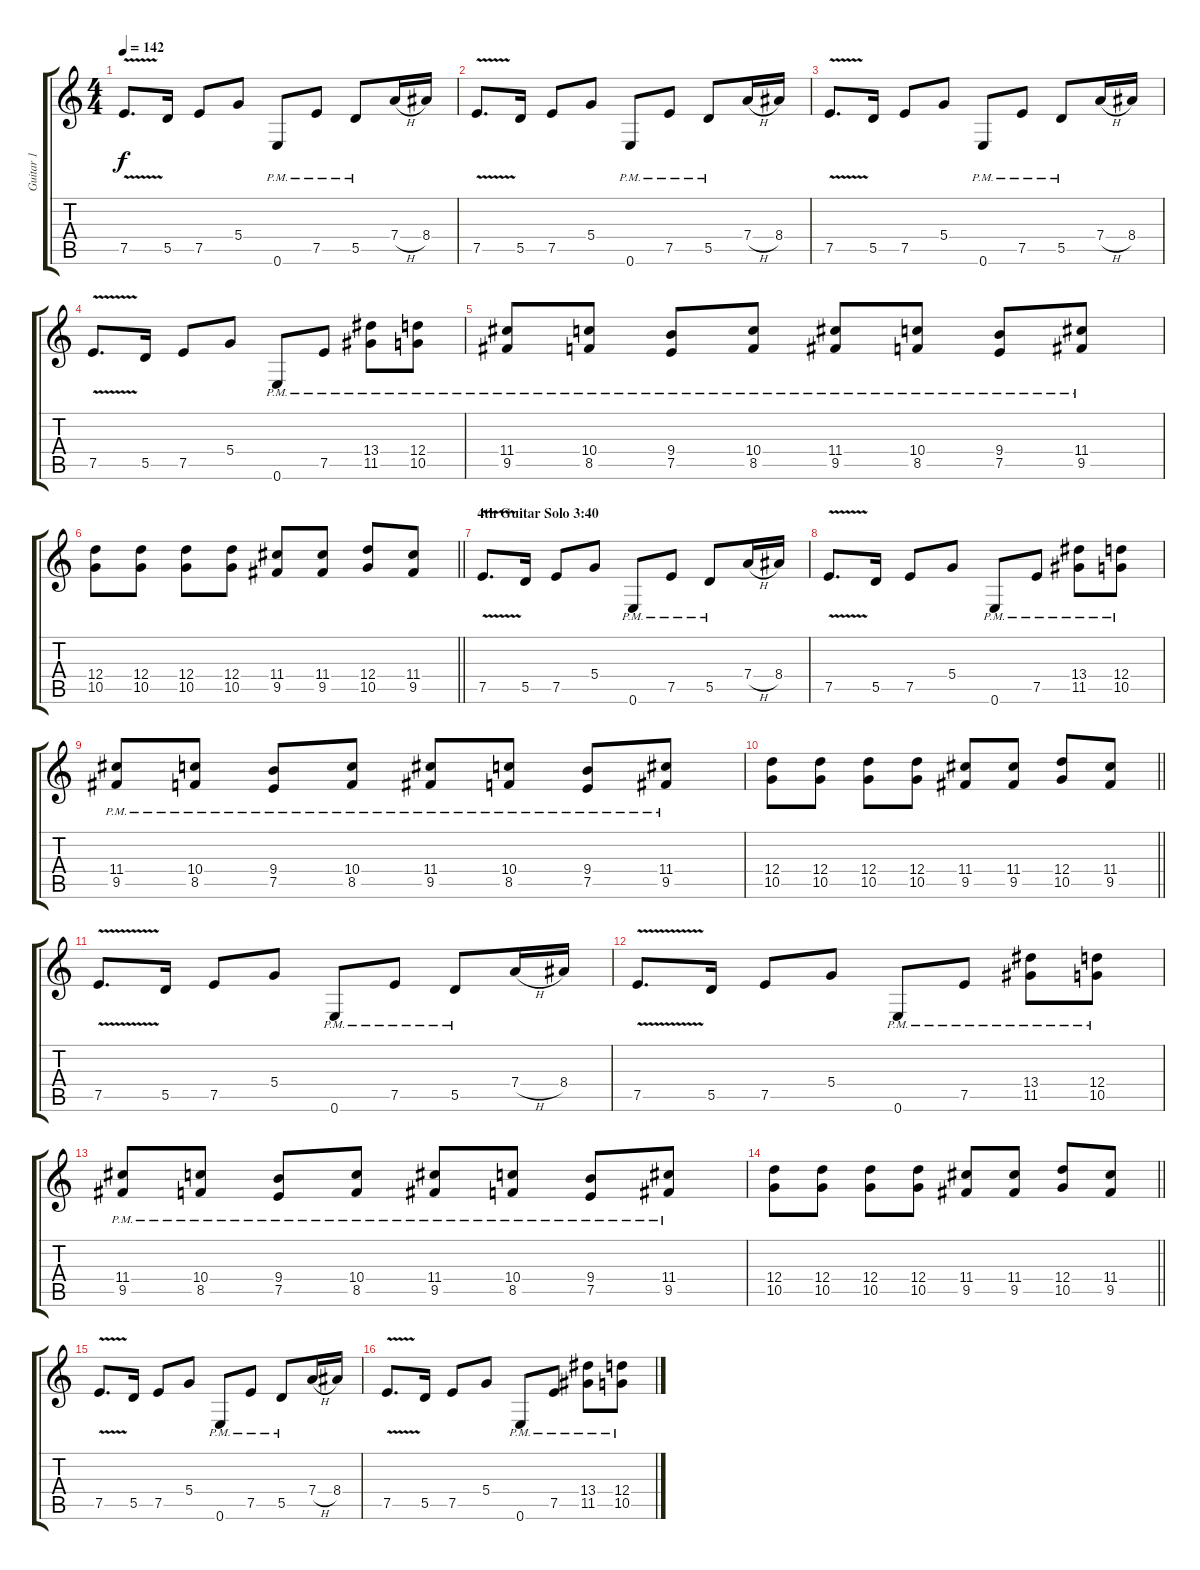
\track ("Guitar 1" "Guitar 1") {instrument distortionguitar}
\staff {score tabs}
\tuning (E4 B3 G3 D3 A2 E2) {hide}
\ts (4 4)
\tempo 142
\clef g2
\ks c
7.5{v}.8{d dy f} 5.5.16 7.5.8 5.4.8 0.6{pm}.8 7.5{pm}.8 5.5{pm}.8 7.4{h}.16 8.4.16 |
7.5{v}.8{d} 5.5.16 7.5.8 5.4.8 0.6{pm}.8 7.5{pm}.8 5.5{pm}.8 7.4{h}.16 8.4.16 |
7.5{v}.8{d} 5.5.16 7.5.8 5.4.8 0.6{pm}.8 7.5{pm}.8 5.5{pm}.8 7.4{h}.16 8.4.16 |
7.5{v}.8{d} 5.5.16 7.5.8 5.4.8 0.6{pm}.8 7.5{pm}.8 (13.4{pm} 11.5{pm}).8 (12.4{pm} 10.5{pm}).8 |
(11.4{pm} 9.5{pm}).8 (10.4{pm} 8.5{pm}).8 (9.4{pm} 7.5{pm}).8 (10.4{pm} 8.5{pm}).8 (11.4{pm} 9.5{pm}).8 (10.4{pm} 8.5{pm}).8 (9.4{pm} 7.5{pm}).8 (11.4{pm} 9.5{pm}).8 |
\barLineRight lightlight
(12.4 10.5).8 (12.4 10.5).8 (12.4 10.5).8 (12.4 10.5).8 (11.4 9.5).8 (11.4 9.5).8 (12.4 10.5).8 (11.4 9.5).8 |
\section ("" "4th Guitar Solo 3:40")
7.5{v}.8{d} 5.5.16 7.5.8 5.4.8 0.6{pm}.8 7.5{pm}.8 5.5{pm}.8 7.4{h}.16 8.4.16 |
7.5{v}.8{d} 5.5.16 7.5.8 5.4.8 0.6{pm}.8 7.5{pm}.8 (13.4{pm} 11.5{pm}).8 (12.4{pm} 10.5{pm}).8 |
(11.4{pm} 9.5{pm}).8 (10.4{pm} 8.5{pm}).8 (9.4{pm} 7.5{pm}).8 (10.4{pm} 8.5{pm}).8 (11.4{pm} 9.5{pm}).8 (10.4{pm} 8.5{pm}).8 (9.4{pm} 7.5{pm}).8 (11.4{pm} 9.5{pm}).8 |
\barLineRight lightlight
(12.4 10.5).8 (12.4 10.5).8 (12.4 10.5).8 (12.4 10.5).8 (11.4 9.5).8 (11.4 9.5).8 (12.4 10.5).8 (11.4 9.5).8 |
7.5{v}.8{d} 5.5.16 7.5.8 5.4.8 0.6{pm}.8 7.5{pm}.8 5.5{pm}.8 7.4{h}.16 8.4.16 |
7.5{v}.8{d} 5.5.16 7.5.8 5.4.8 0.6{pm}.8 7.5{pm}.8 (13.4{pm} 11.5{pm}).8 (12.4{pm} 10.5{pm}).8 |
(11.4{pm} 9.5{pm}).8 (10.4{pm} 8.5{pm}).8 (9.4{pm} 7.5{pm}).8 (10.4{pm} 8.5{pm}).8 (11.4{pm} 9.5{pm}).8 (10.4{pm} 8.5{pm}).8 (9.4{pm} 7.5{pm}).8 (11.4{pm} 9.5{pm}).8 |
\barLineRight lightlight
(12.4 10.5).8 (12.4 10.5).8 (12.4 10.5).8 (12.4 10.5).8 (11.4 9.5).8 (11.4 9.5).8 (12.4 10.5).8 (11.4 9.5).8 |
7.5{v}.8{d} 5.5.16 7.5.8 5.4.8 0.6{pm}.8 7.5{pm}.8 5.5{pm}.8 7.4{h}.16 8.4.16 |
7.5{v}.8{d} 5.5.16 7.5.8 5.4.8 0.6{pm}.8 7.5{pm}.8 (13.4{pm} 11.5{pm}).8 (12.4{pm} 10.5{pm}).8
